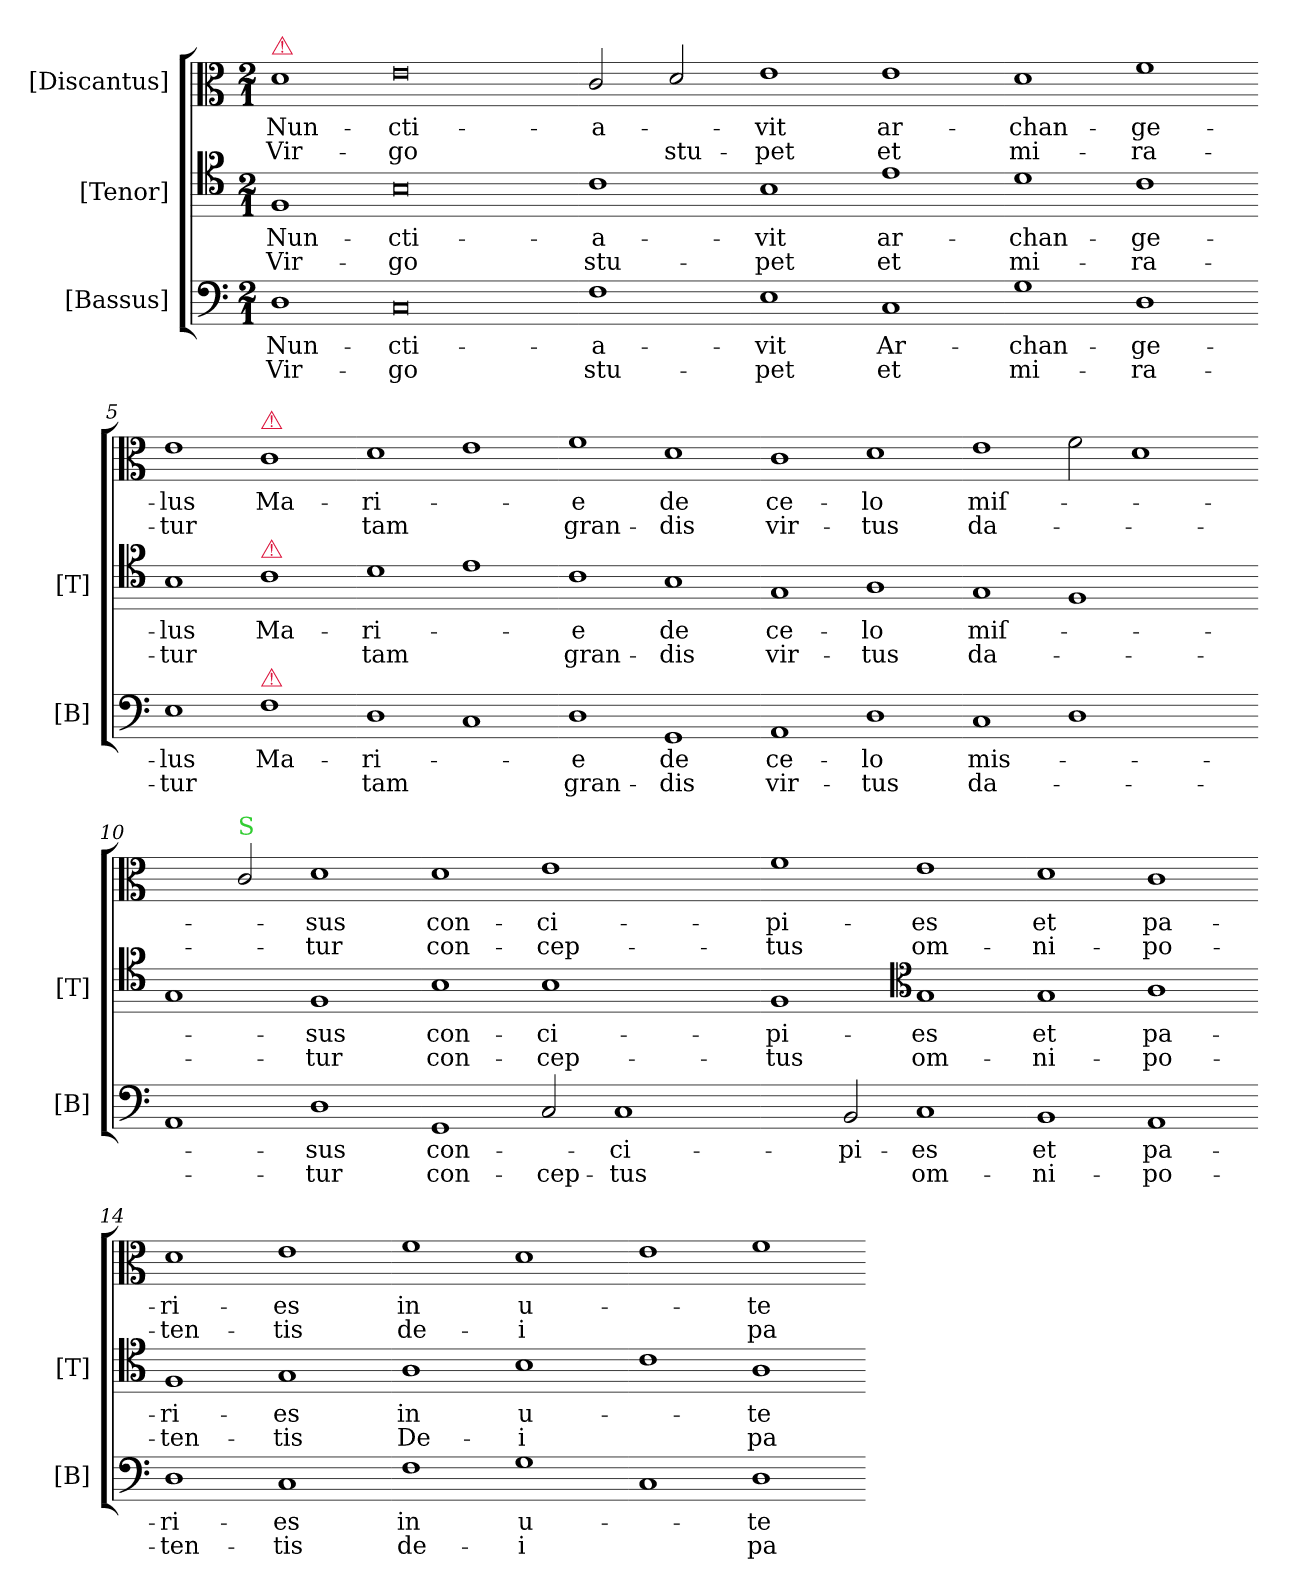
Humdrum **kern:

**kern	**text	**text	**kern	**text	**text	**kern	**text	**text
*part3	*part3	*part3	*part2	*part2	*part2	*part1	*part1	*part1
*staff3	*staff3	*staff3	*staff2	*staff2	*staff2	*staff1	*staff1	*staff1
*I"[Bassus]	*	*	*I"[Tenor]	*	*	*I"[Discantus]	*	*
*I'[B]	*	*	*I'[T]	*	*	*	*	*
*clefF4	*	*	*clefC5	*	*	*clefC3	*	*
*k[]	*	*	*k[]	*	*	*k[]	*	*
*D:dor	*	*	*D:dor	*	*	*D:dor	*	*
*M2/1	*	*	*M2/1	*	*	*M2/1	*	*
=1	=1	=1	=1	=1	=1	=1	=1	=1
!	!	!	!	!	!	!LO:TX:a:color=crimson:t=⚠	!	!
1D	Nun-	Vir-	1D	Nun-	Vir-	1d	Nun-	Vir-
0C	-cti-	-go	0G	-cti-	-go	0e	-cti-	-go
=2-	=2-	=2-	=2-	=2-	=2-	=2-	=2-	=2-
1F	-a-	stu-	1A	-a-	stu-	2c/	-a-	.
.	.	.	.	.	.	2d/	.	stu-
=3-	=3-	=3-	=3-	=3-	=3-	=3-	=3-	=3-
1E	-vit	-pet	1G	-vit	-pet	1e	-vit	-pet
1C	Ar-	et	1c	ar-	et	1e	ar-	et
=4-	=4-	=4-	=4-	=4-	=4-	=4-	=4-	=4-
1G	-chan-	mi-	1B	-chan-	mi-	1d	-chan-	mi-
1D	-ge-	-ra-	1A	-ge-	-ra-	1f	-ge-	-ra-
=5-	=5-	=5-	=5-	=5-	=5-	=5-	=5-	=5-
1E	-lus	-tur	1G	-lus	-tur	1e	-lus	-tur
!	!	!	!	!	!	!LO:TX:a:color=crimson:t=⚠	!	!
!	!	!	!LO:TX:a:color=crimson:t=⚠	!	!	!	!	!
!LO:TX:a:color=crimson:t=⚠	!	!	!	!	!	!	!	!
1F	Ma-	.	1A	Ma-	.	1c	Ma-	.
=6-	=6-	=6-	=6-	=6-	=6-	=6-	=6-	=6-
1D	-ri-	tam	1B	-ri-	tam	1d	-ri-	tam
1C	.	.	1c	.	.	1e	.	.
=7-	=7-	=7-	=7-	=7-	=7-	=7-	=7-	=7-
1D	-e	gran-	1A	-e	gran-	1f	-e	gran-
1GG	de	-dis	1G	de	-dis	1d	de	-dis
=8-	=8-	=8-	=8-	=8-	=8-	=8-	=8-	=8-
1AA	ce-	vir-	1E	ce-	vir-	1c	ce-	vir-
1D	-lo	-tus	1F	-lo	-tus	1d	-lo	-tus
=9-	=9-	=9-	=9-	=9-	=9-	=9-	=9-	=9-
1C	mis-	da-	1E	miſ-	da-	1e	miſ-	da-
1D	.	.	1D	.	.	2f\	.	.
.	.	.	.	.	.	1d\	.	.
2ryy	.	.	2ryy	.	.	.	.	.
=10-	=10-	=10-	=10-	=10-	=10-	=10-	=10-	=10-
1AA	.	.	1E	.	.	2ryy	.	.
!	!	!	!	!	!	!LO:TX:a:color=limegreen:t=S	!	!
.	.	.	.	.	.	2c/	.	.
1D	-sus	-tur	1D	-sus	-tur	1d	-sus	-tur
=11-	=11-	=11-	=11-	=11-	=11-	=11-	=11-	=11-
1GG	con-	con-	1G	con-	con-	1d	con-	con-
2C/	.	-cep-	1G	-ci-	-cep-	1e	-ci-	-cep-
1C/	-ci-	-tus	.	.	.	.	.	.
.	.	.	2ryy	.	.	2ryy	.	.
=12-	=12-	=12-	=12-	=12-	=12-	=12-	=12-	=12-
2ryy	.	.	1D	-pi-	-tus	1f	-pi-	-tus
2BB/	-pi-	.	.	.	.	.	.	.
*	*	*	*clefC4	*	*	*	*	*
1C	-es	om-	1G	-es	om-	1e	-es	om-
=13-	=13-	=13-	=13-	=13-	=13-	=13-	=13-	=13-
1BB	et	-ni-	1G	et	-ni-	1d	et	-ni-
1AA	pa-	-po-	1A	pa-	-po-	1c	pa-	-po-
=14-	=14-	=14-	=14-	=14-	=14-	=14-	=14-	=14-
1D	-ri-	-ten-	1F	-ri-	-ten-	1d	-ri-	-ten-
1C	-es	-tis	1G	-es	-tis	1e	-es	-tis
=15-	=15-	=15-	=15-	=15-	=15-	=15-	=15-	=15-
1F	in	de-	1A	in	De-	1f	in	de-
1G	u-	-i	1B	u-	-i	1d	u-	-i
=16-	=16-	=16-	=16-	=16-	=16-	=16-	=16-	=16-
1C	.	.	1c	.	.	1e	.	.
1D	-te-	pa-	1A	-te-	pa-	1f	-te-	pa-
=-	=-	=-	=-	=-	=-	=-	=-	=-
*-	*-	*-	*-	*-	*-	*-	*-	*-
